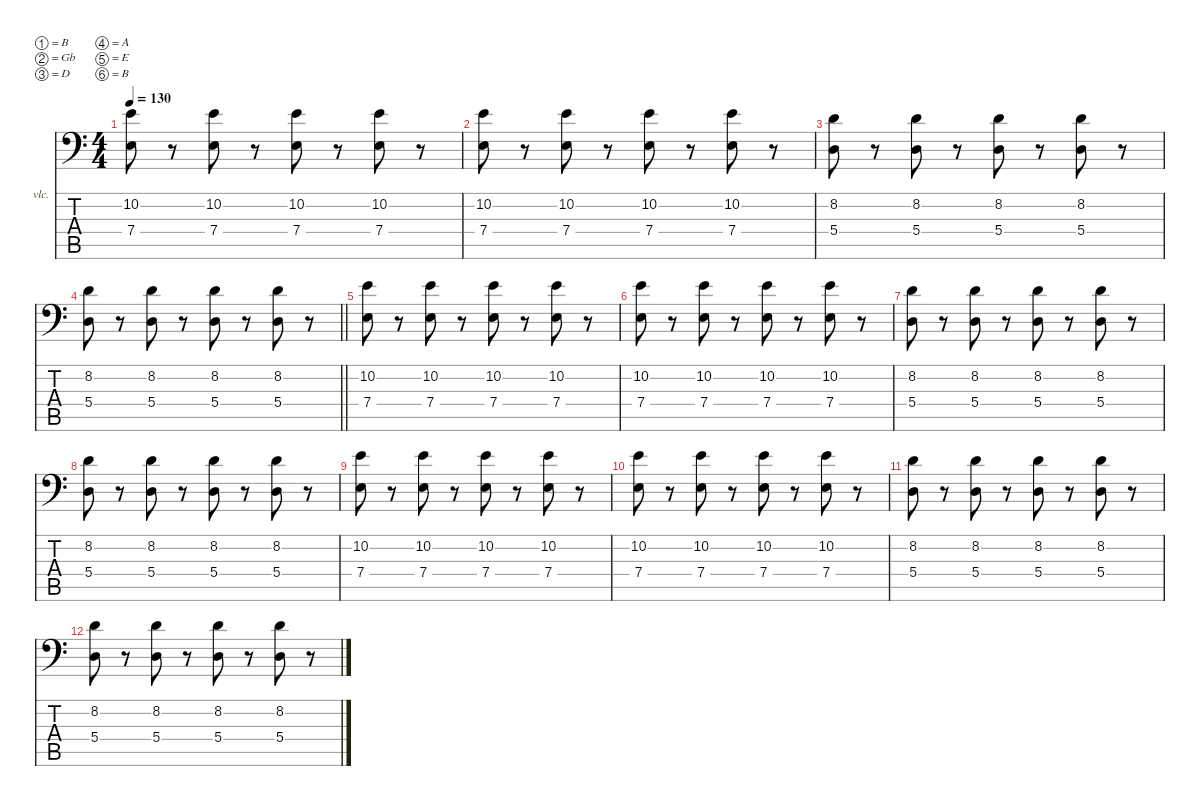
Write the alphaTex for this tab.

\defaultSystemsLayout 4
\hideDynamics
\bracketExtendMode nobrackets
\firstSystemTrackNameOrientation horizontal
\otherSystemsTrackNameOrientation horizontal
\track ("Outro strings" "vlc.") {instrument cello}
\staff {score tabs}
\tuning (B3 Gb3 D3 A2 E2 B1)
\ts (4 4)
\tempo 130
\clef f4
\ks c
(10.2 7.4).8{dy f} r.8 (10.2 7.4).8 r.8 (10.2 7.4).8 r.8 (10.2 7.4).8 r.8 |
(10.2 7.4).8 r.8 (10.2 7.4).8 r.8 (10.2 7.4).8 r.8 (10.2 7.4).8 r.8 |
(8.2 5.4).8 r.8 (8.2 5.4).8 r.8 (8.2 5.4).8 r.8 (8.2 5.4).8 r.8 |
\barLineRight lightlight
(8.2 5.4).8 r.8 (8.2 5.4).8 r.8 (8.2 5.4).8 r.8 (8.2 5.4).8 r.8 |
\section ("" "")
(10.2 7.4).8 r.8 (10.2 7.4).8 r.8 (10.2 7.4).8 r.8 (10.2 7.4).8 r.8 |
(10.2 7.4).8 r.8 (10.2 7.4).8 r.8 (10.2 7.4).8 r.8 (10.2 7.4).8 r.8 |
(8.2 5.4).8 r.8 (8.2 5.4).8 r.8 (8.2 5.4).8 r.8 (8.2 5.4).8 r.8 |
(8.2 5.4).8 r.8 (8.2 5.4).8 r.8 (8.2 5.4).8 r.8 (8.2 5.4).8 r.8 |
(10.2 7.4).8 r.8 (10.2 7.4).8 r.8 (10.2 7.4).8 r.8 (10.2 7.4).8 r.8 |
(10.2 7.4).8 r.8 (10.2 7.4).8 r.8 (10.2 7.4).8 r.8 (10.2 7.4).8 r.8 |
(8.2 5.4).8 r.8 (8.2 5.4).8 r.8 (8.2 5.4).8 r.8 (8.2 5.4).8 r.8 |
(8.2 5.4).8 r.8 (8.2 5.4).8 r.8 (8.2 5.4).8 r.8 (8.2 5.4).8 r.8
